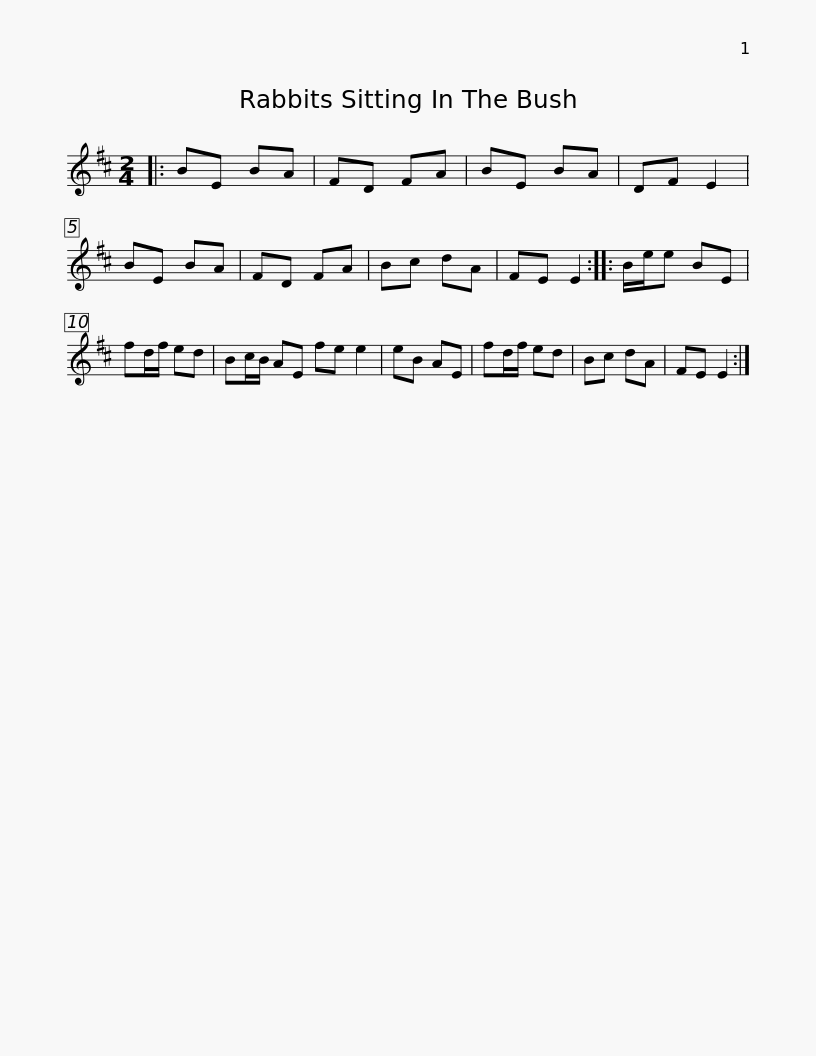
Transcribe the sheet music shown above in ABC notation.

X:1
L:1/8
M:2/4
I:linebreak $
K:D
V:1 treble
V:1
|: BE BA | FD FA | BE BA | DF E2 | BE BA | %5
 FD FA | Bc dA | FE E2 :: B/e/e BE | fd/f/ ed |$ %10
 Bc/B/ AE fe e2 | eB AE | fd/f/ ed | Bc dA | FE E2 :| %15
